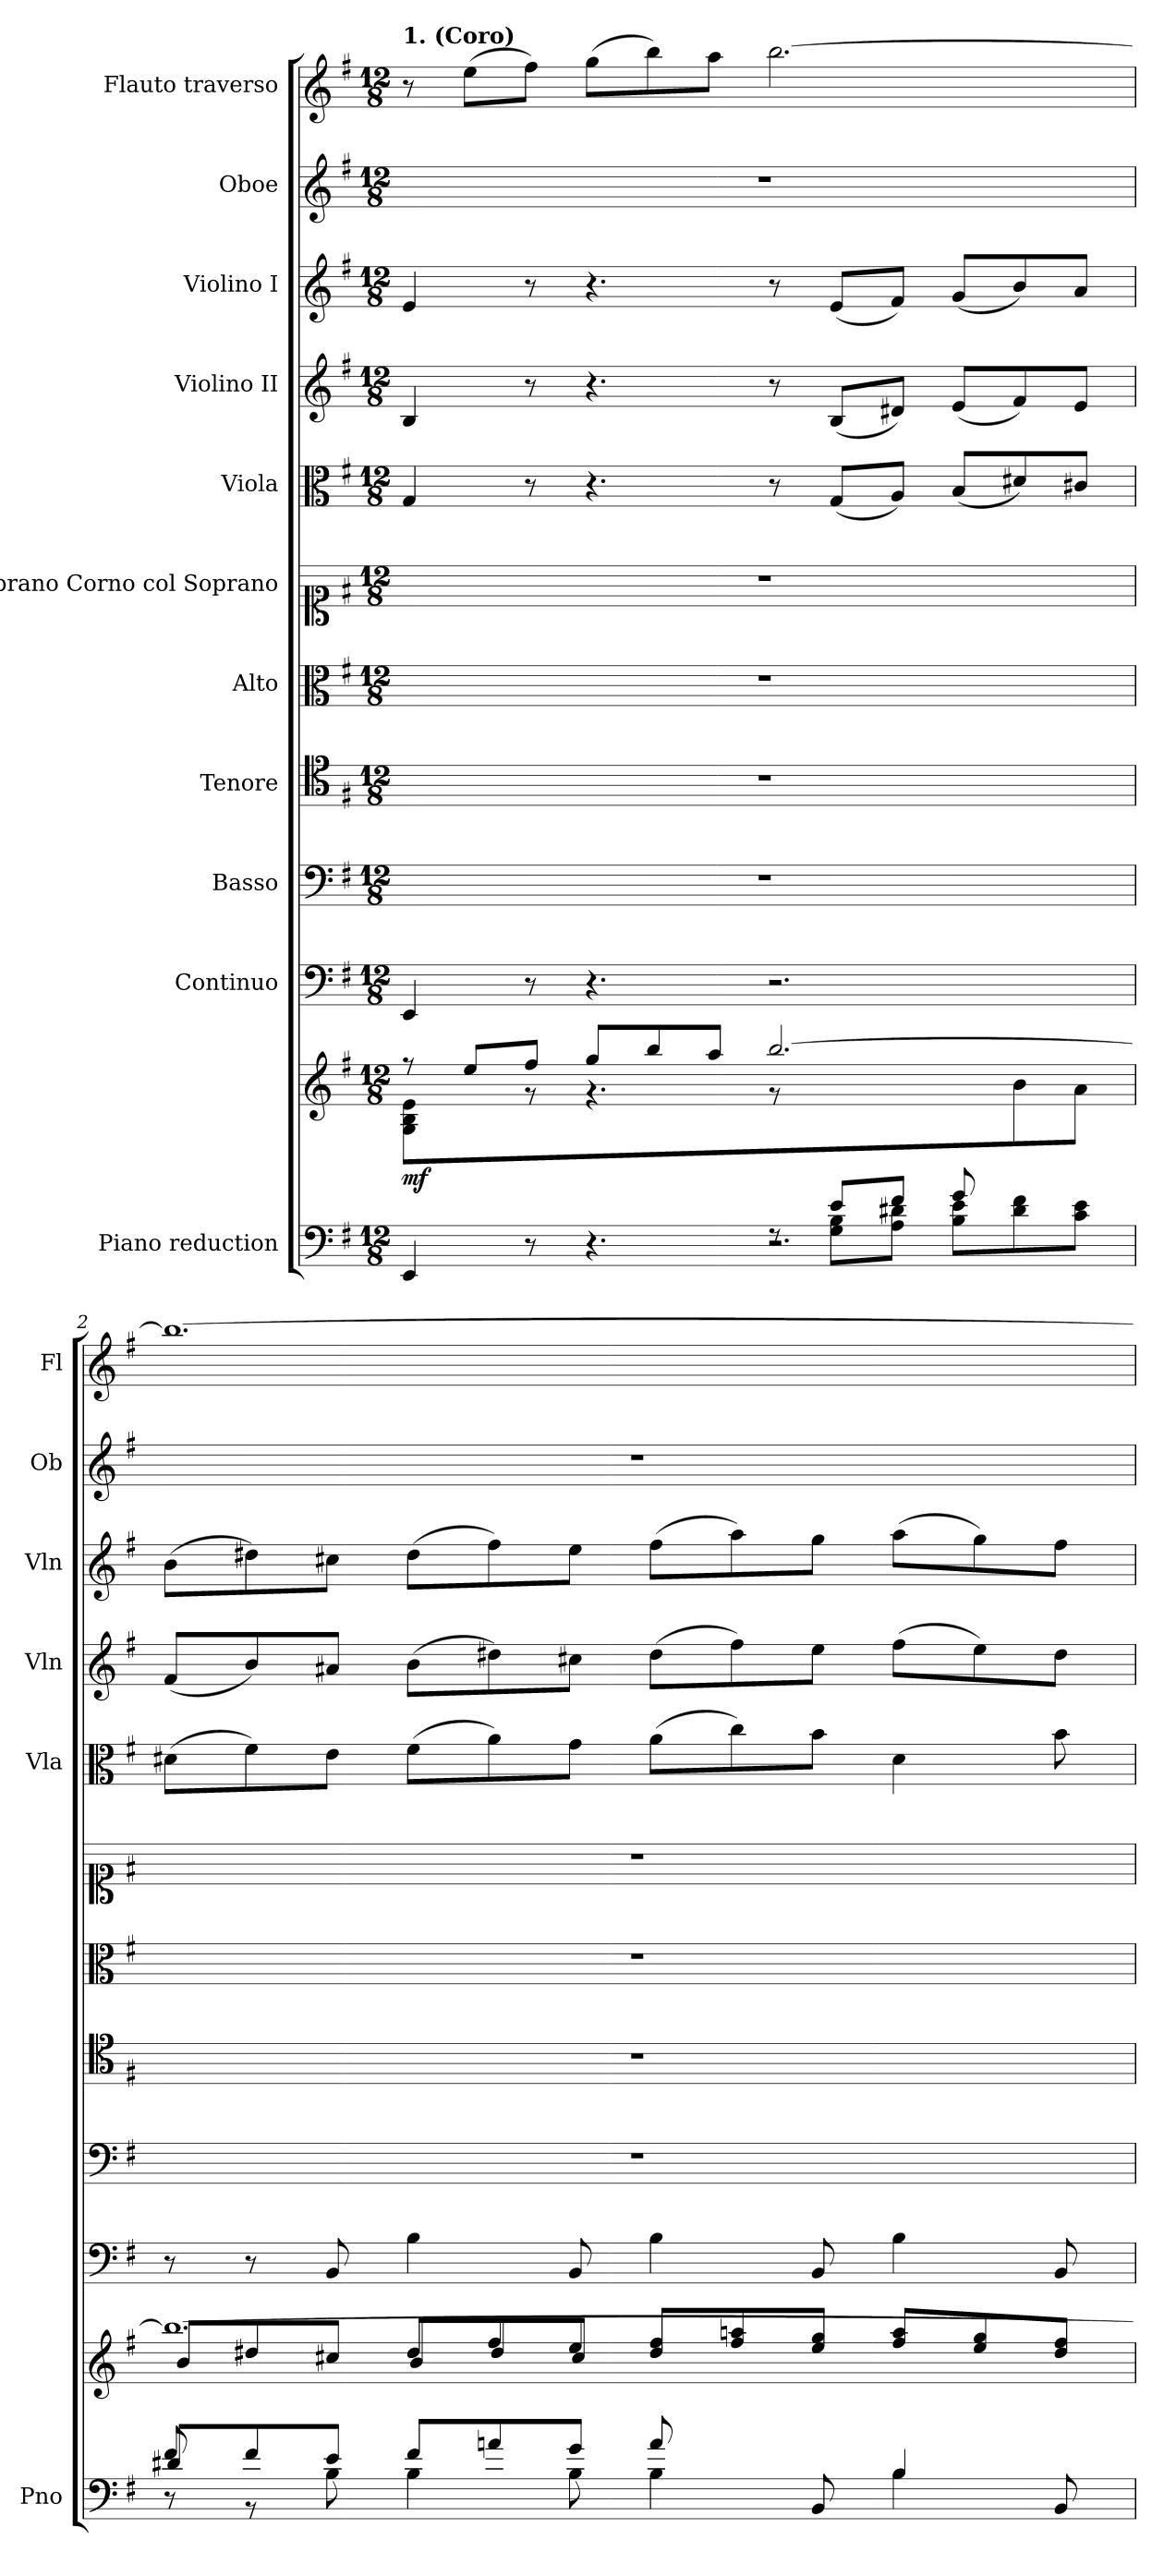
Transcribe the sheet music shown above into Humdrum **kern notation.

**kern	**kern	**dynam	**kern	**kern	**kern	**kern	**kern	**kern	**kern	**kern	**kern	**kern
*part11	*part11	*part11	*part10	*part9	*part8	*part7	*part6	*part5	*part4	*part3	*part2	*part1
*staff12	*staff11	*staff11/12	*staff10	*staff9	*staff8	*staff7	*staff6	*staff5	*staff4	*staff3	*staff2	*staff1
*I"Piano reduction	*	*	*I"Continuo	*I"Basso	*I"Tenore	*I"Alto	*I"Soprano Corno col Soprano	*I"Viola	*I"Violino II	*I"Violino I	*I"Oboe	*I"Flauto traverso
*I'Pno	*	*	*	*	*	*	*	*I'Vla	*I'Vln	*I'Vln	*I'Ob	*I'Fl
*stria5	*stria5	*	*	*	*	*	*	*	*	*	*	*
*clefF4	*clefG2	*	*clefF4	*clefF4	*clefC4	*clefC3	*clefC1	*clefC3	*clefG2	*clefG2	*clefG2	*clefG2
*k[f#]	*k[f#]	*	*k[f#]	*k[f#]	*k[f#]	*k[f#]	*k[f#]	*k[f#]	*k[f#]	*k[f#]	*k[f#]	*k[f#]
*M12/8	*M12/8	*	*M12/8	*M12/8	*M12/8	*M12/8	*M12/8	*M12/8	*M12/8	*M12/8	*M12/8	*M12/8
=1	=1	=1	=1	=1	=1	=1	=1	=1	=1	=1	=1	=1
*^	*^	*	*	*	*	*	*	*	*	*	*	*
*	*^	*	*	*	*	*	*	*	*	*	*	*	*	*
!	!	!	!	!	!	!	!	!	!	!	!	!	!	!	!LO:TX:a:B:t=1. (Coro)
!	!	!	!	!	!LO:DY:b	!	!	!	!	!	!	!	!	!	!
2..ryy	4EE/	2.ryy	8r	4G\ 4B\ 4e\	mf	4EE/	1.r	1.r	1.r	1.r	4G/	4B/	4e/	1.r	8r
.	.	.	8ee/L	.	.	.	.	.	.	.	.	.	.	.	(8ee\L
.	8r	.	8ff#/J	8r	.	8r	.	.	.	.	8r	8r	8r	.	8ff#\J)
.	4.r	.	8gg/L	4.r	.	4.r	.	.	.	.	4.r	4.r	4.r	.	(8gg\L
.	.	.	8bb/	.	.	.	.	.	.	.	.	.	.	.	8bb\)
.	.	.	8aa/J	.	.	.	.	.	.	.	.	.	.	.	8aa\J
.	8r	2.r	[2.bb/	8r	.	2.r	.	.	.	.	8r	8r	8r	.	[2.bb\
8e/L	8G\ 8B\L	.	.	4.ryy	.	.	.	.	.	.	(8G/L	(8B/L	(8e/L	.	.
8f#/J	8A\ 8d#X\J	.	.	.	.	.	.	.	.	.	8A/J)	8d#X/J)	8f#/J)	.	.
8g/L	8B\ 8e\L	.	.	.	.	.	.	.	.	.	(8B/L	(8e/L	(8g/L	.	.
4ryy	8d#\ 8f#\	.	.	8b\	.	.	.	.	.	.	8d#X/)	8f#/)	8b/)	.	.
.	8c\ 8e\J	.	.	8a\J	.	.	.	.	.	.	8c#X/J	8e/J	8a/J	.	.
=2	=2	=2	=2	=2	=2	=2	=2	=2	=2	=2	=2	=2	=2	=2	=2
*	*	*	*^	*^	*	*	*	*	*	*	*	*	*	*	*
8f#/L	8d#X/L	8r	1.bb_	8b/L	8ryy	2..ryy	.	8r	1.r	1.r	1.r	1.r	(8d#X\L	(8f#/L	(8b\L	1.r	1.bb_
1ryy	8f#/	8r	.	8dd#X/	8b\	.	.	8r	.	.	.	.	8f#\)	8b/)	8dd#X\)	.	.
.	8e/J	8B\	.	8cc#X/J	8a#X\J	.	.	8BB/	.	.	.	.	8e\J	8a#X/J	8cc#X\J	.	.
.	8f#/L	4B\	.	8dd#/L	8b/L	.	.	4B\	.	.	.	.	(8f#\L	(8b\L	(8dd#\L	.	.
.	8an/	.	.	8ff#/	8dd#/	.	.	.	.	.	.	.	8a\)	8dd#X\)	8ff#\)	.	.
.	8g/J	8B\	.	8ee/J	8cc#/J	.	.	8BB/	.	.	.	.	8g\J	8cc#X\J	8ee\J	.	.
.	8a/L	4B\	.	8dd#/ 8ff#/L	2.ryy	.	.	4B\	.	.	.	.	(8a\L	(8dd#\L	(8ff#\L	.	.
.	4ryy	.	.	8ff#/ 8aan/	.	8ccn\	.	.	.	.	.	.	8cc\)	8ff#\)	8aa\)	.	.
.	.	8BB/	.	8ee/ 8gg/J	.	8b\J	.	8BB/	.	.	.	.	8b\J	8ee\J	8gg\J	.	.
4.ryy	4B/	4B\	.	8ff#/ 8aa/L	.	4.ryy	.	4B\	.	.	.	.	4d#\	(8ff#\L	(8aa\L	.	.
.	.	.	.	8ee/ 8gg/	.	.	.	.	.	.	.	.	.	8ee\)	8gg\)	.	.
.	8ryy	8BB/	.	8dd#/ 8ff#/J	.	.	.	8BB/	.	.	.	.	8b\	8dd#\J	8ff#\J	.	.
*v	*v	*v	*	*	*	*	*	*	*	*	*	*	*	*	*	*	*
*	*v	*v	*v	*v	*	*	*	*	*	*	*	*	*	*	*
=	=	=	=	=	=	=	=	=	=	=	=	=
*-	*-	*-	*-	*-	*-	*-	*-	*-	*-	*-	*-	*-
